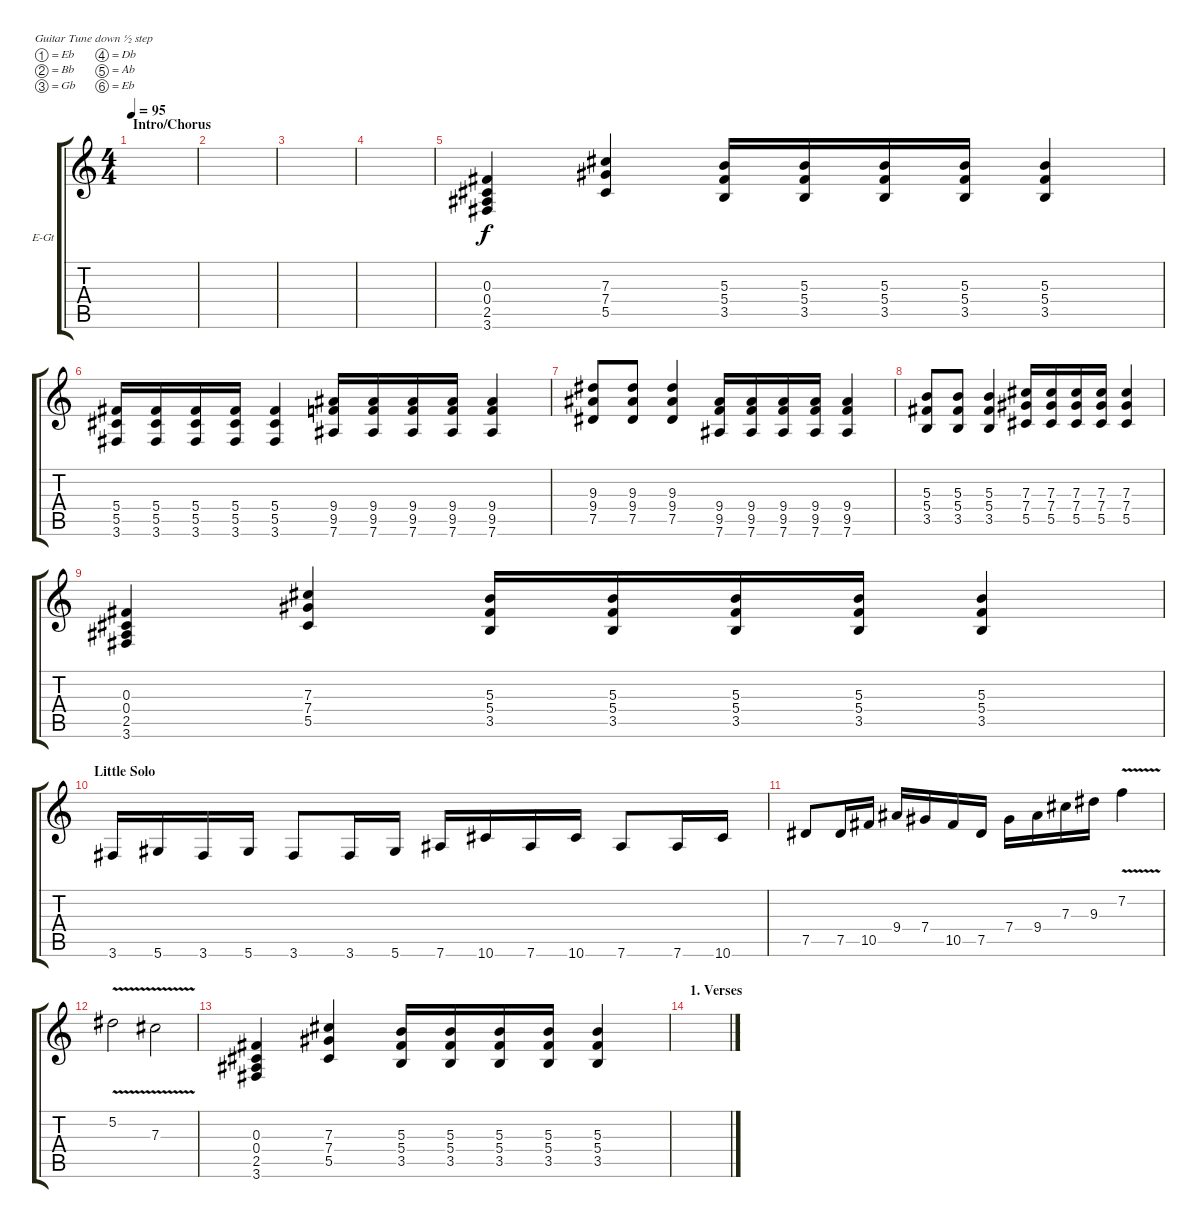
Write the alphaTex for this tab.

\defaultSystemsLayout 4
\bracketExtendMode groupsimilarinstruments
\firstSystemTrackNameOrientation horizontal
\otherSystemsTrackNameOrientation horizontal
\track ("Electric Guitar" "E-Gt") {instrument overdrivenguitar}
\staff {score tabs}
\tuning (Eb4 Bb3 Gb3 Db3 Ab2 Eb2)
\ts (4 4)
\section ("" "Intro/Chorus")
\tempo 95
\clef g2
\ks c
|
|
|
|
(3.6 2.5 0.4 0.3).4 (5.5 7.4 7.3).4 (3.5 5.4 5.3).16 (3.5 5.4 5.3).16 (3.5 5.4 5.3).16 (3.5 5.4 5.3).16 (3.5 5.4 5.3).4 |
(3.6 5.5 5.4).16 (3.6 5.5 5.4).16 (3.6 5.5 5.4).16 (3.6 5.5 5.4).16 (3.6 5.5 5.4).4 (7.6 9.4 9.5).16 (7.6 9.4 9.5).16 (7.6 9.4 9.5).16 (7.6 9.4 9.5).16 (7.6 9.4 9.5).4 |
(7.5 9.4 9.3).8 (7.5 9.4 9.3).8 (7.5 9.4 9.3).4 (7.6 9.4 9.5).16 (7.6 9.4 9.5).16 (7.6 9.4 9.5).16 (7.6 9.4 9.5).16 (7.6 9.4 9.5).4 |
(3.5 5.4 5.3).8 (3.5 5.4 5.3).8 (3.5 5.4 5.3).4 (5.5 7.4 7.3).16 (5.5 7.4 7.3).16 (5.5 7.4 7.3).16 (5.5 7.3 7.4).16 (5.5 7.4 7.3).4 |
(3.6 2.5 0.4 0.3).4 (5.5 7.4 7.3).4 (3.5 5.4 5.3).16 (3.5 5.4 5.3).16 (3.5 5.4 5.3).16 (3.5 5.4 5.3).16 (3.5 5.4 5.3).4 |
\section ("" "Little Solo")
3.6.16 5.6.16 3.6.16 5.6.16 3.6.8 3.6.16 5.6.16 7.6.16 10.6.16 7.6.16 10.6.16 7.6.8 7.6.16 10.6.16 |
7.5.8 7.5.16 10.5.16 9.4.16 7.4.16 10.5.16 7.5.16 7.4.16 9.4.16 7.3.16 9.3.16 7.2{v}.4 |
5.2{v}.2 7.3{v}.2 |
(3.6 2.5 0.4 0.3).4 (5.5 7.4 7.3).4 (3.5 5.4 5.3).16 (3.5 5.4 5.3).16 (3.5 5.4 5.3).16 (3.5 5.4 5.3).16 (3.5 5.4 5.3).4 |
\section ("" "1. Verses")
